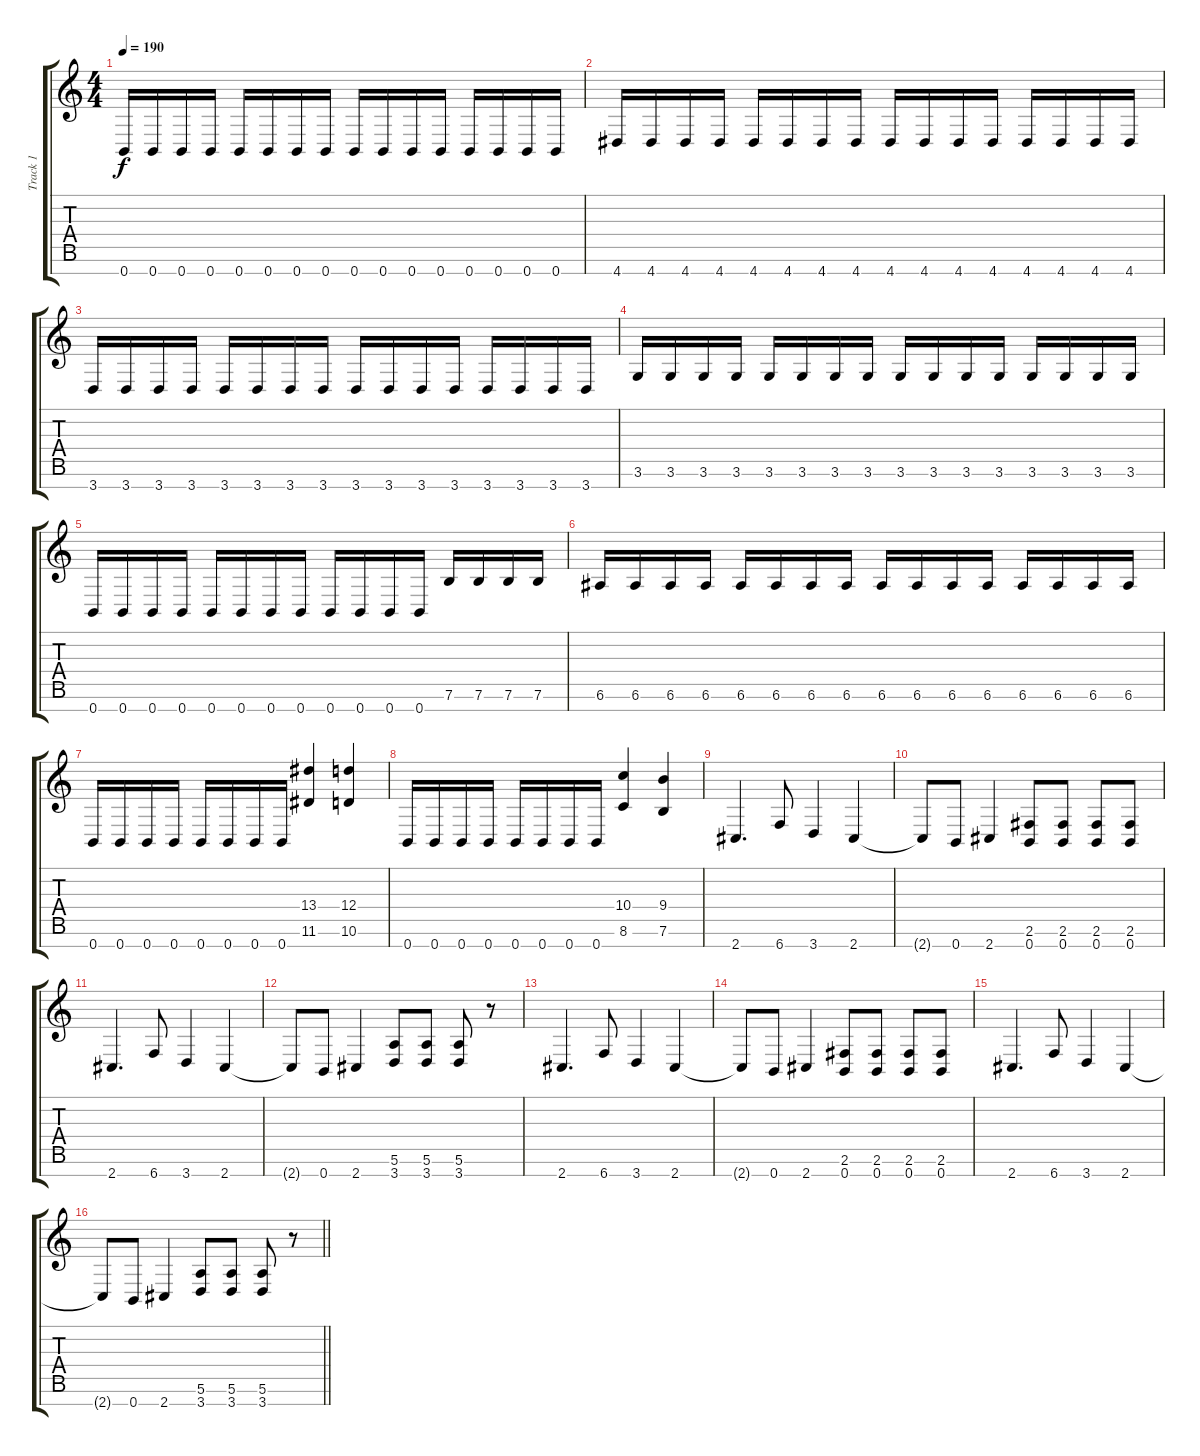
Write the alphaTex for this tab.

\track ("Track 1" "Track 1") {instrument overdrivenguitar}
\staff {score tabs}
\tuning (E4 B3 G3 D3 A2 E2 B1) {hide}
\ts (4 4)
\tempo 190
\clef g2
\ks c
0.7.16{dy f} 0.7.16 0.7.16 0.7.16 0.7.16 0.7.16 0.7.16 0.7.16 0.7.16 0.7.16 0.7.16 0.7.16 0.7.16 0.7.16 0.7.16 0.7.16 |
4.7.16 4.7.16 4.7.16 4.7.16 4.7.16 4.7.16 4.7.16 4.7.16 4.7.16 4.7.16 4.7.16 4.7.16 4.7.16 4.7.16 4.7.16 4.7.16 |
3.7.16 3.7.16 3.7.16 3.7.16 3.7.16 3.7.16 3.7.16 3.7.16 3.7.16 3.7.16 3.7.16 3.7.16 3.7.16 3.7.16 3.7.16 3.7.16 |
3.6.16 3.6.16 3.6.16 3.6.16 3.6.16 3.6.16 3.6.16 3.6.16 3.6.16 3.6.16 3.6.16 3.6.16 3.6.16 3.6.16 3.6.16 3.6.16 |
0.7.16 0.7.16 0.7.16 0.7.16 0.7.16 0.7.16 0.7.16 0.7.16 0.7.16 0.7.16 0.7.16 0.7.16 7.6.16 7.6.16 7.6.16 7.6.16 |
6.6.16 6.6.16 6.6.16 6.6.16 6.6.16 6.6.16 6.6.16 6.6.16 6.6.16 6.6.16 6.6.16 6.6.16 6.6.16 6.6.16 6.6.16 6.6.16 |
0.7.16 0.7.16 0.7.16 0.7.16 0.7.16 0.7.16 0.7.16 0.7.16 (13.4 11.6).4 (12.4 10.6).4 |
0.7.16 0.7.16 0.7.16 0.7.16 0.7.16 0.7.16 0.7.16 0.7.16 (10.4 8.6).4 (9.4 7.6).4 |
2.7.4{d} 6.7.8 3.7.4 2.7.4 |
2.7{t}.8 0.7.8 2.7.4 (2.6 0.7).8 (2.6 0.7).8 (2.6 0.7).8 (2.6 0.7).8 |
2.7.4{d} 6.7.8 3.7.4 2.7.4 |
2.7{t}.8 0.7.8 2.7.4 (5.6 3.7).8 (5.6 3.7).8 (5.6 3.7).8 r.8 |
2.7.4{d} 6.7.8 3.7.4 2.7.4 |
2.7{t}.8 0.7.8 2.7.4 (2.6 0.7).8 (2.6 0.7).8 (2.6 0.7).8 (2.6 0.7).8 |
2.7.4{d} 6.7.8 3.7.4 2.7.4 |
\barLineRight lightlight
2.7{t}.8 0.7.8 2.7.4 (5.6 3.7).8 (5.6 3.7).8 (5.6 3.7).8 r.8
